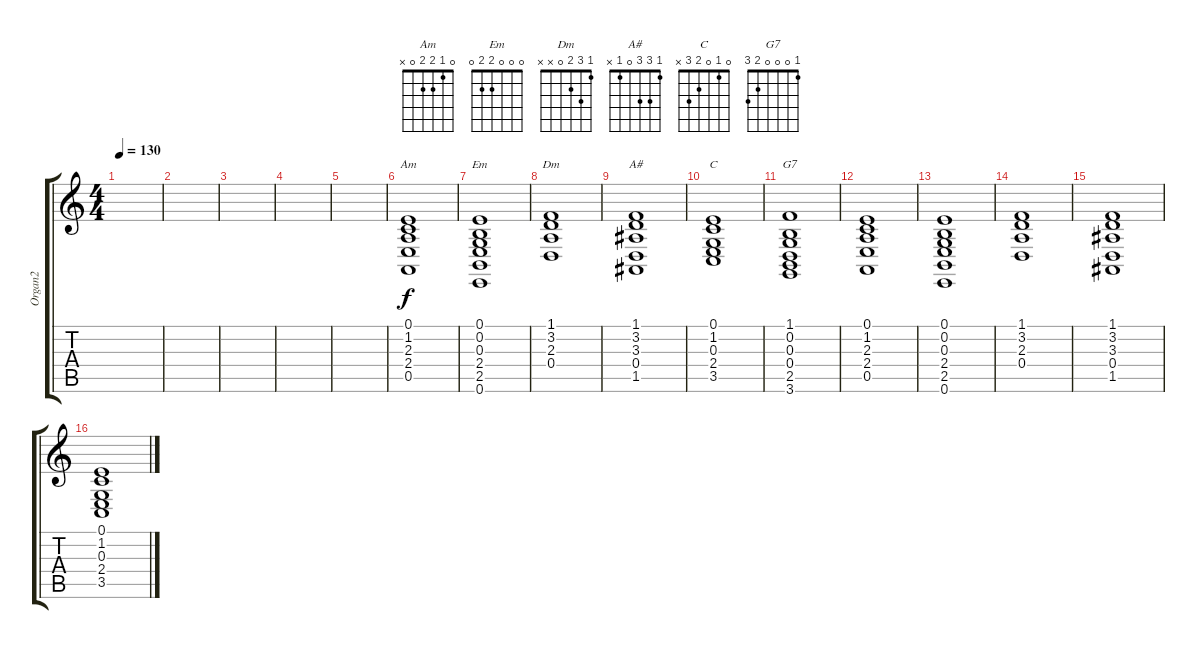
\track ("Organ2" "Organ2") {instrument drawbarorgan}
\staff {score tabs}
\tuning (E4 B3 G3 D3 A2 E2) {hide}
\chord ("Am" 0 1 2 2 0 x)
\chord ("Em" 0 0 0 2 2 0)
\chord ("Dm" 1 3 2 0 x x)
\chord ("A#" 1 3 3 0 1 x)
\chord ("C" 0 1 0 2 3 x)
\chord ("G7" 1 0 0 0 2 3)
\ts (4 4)
\tempo 130
\clef g2
\ks c
|
|
|
|
|
(0.1 1.2 2.3 2.4 0.5).1{ch "Am"} |
(0.1 0.2 0.3 2.4 2.5 0.6).1{ch "Em"} |
(1.1 3.2 2.3 0.4).1{ch "Dm"} |
(1.1 3.2 3.3 0.4 1.5).1{ch "A#"} |
(0.1 1.2 0.3 2.4 3.5).1{ch "C"} |
(1.1 0.2 0.3 0.4 2.5 3.6).1{ch "G7"} |
(0.1 1.2 2.3 2.4 0.5).1 |
(0.1 0.2 0.3 2.4 2.5 0.6).1 |
(1.1 3.2 2.3 0.4).1 |
(1.1 3.2 3.3 0.4 1.5).1 |
(0.1 1.2 0.3 2.4 3.5).1
